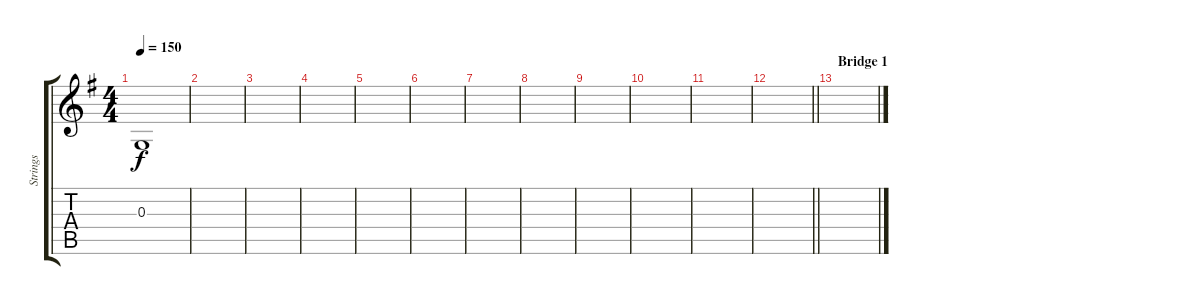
\track ("Strings" "Strings") {instrument stringensemble1}
\staff {score tabs}
\tuning (E4 B3 G3 D3 A2 E2) {hide}
\ts (4 4)
\tempo 150
\clef g2
\ks g
0.3.1{dy f} |
|
|
|
|
|
|
|
|
|
|
\barLineRight lightlight
|
\section ("" "Bridge 1")
